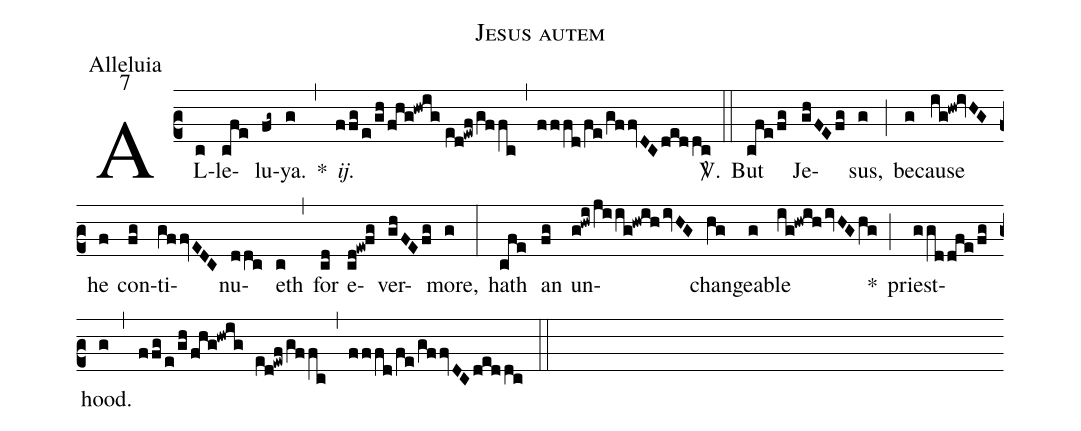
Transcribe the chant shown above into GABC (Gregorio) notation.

name:Jesus autem;
office-part:Alleluia;
mode:7;
%%
(c2) AL(c)le(cfe)lu(fg~)ya.(g) *(,) <i>ij.</i>(ffg/e/gh/fhg!hwig//ed!ewf/gffc) (,) (fffd/fe/gffvDC/deddc) <sp>V/</sp>.(::) But(cfe/fg) Je(ghFE/fg)sus,(g) (;) be(g)cause(ig!hw!ivHG) he(f) con(fg)ti(gffvEDC)nu(ddc)eth(c) (,) for(cd) e(cd!ew!fg)ver(ghFE/fg)more,(g) (:) hath(cfe) an(fg) un(g!hwi/jiig!hwih/ivHG)chan(hg)gea(g)ble(ig!hwih/ivHG/hg) *(;) priest(ggddfe/fg)hood.(g) (,) (ffg/e/gh/fhg!hwig ed!ewf/gffc) (,) (fffd/fe/gffvDC/deddc) (::)
